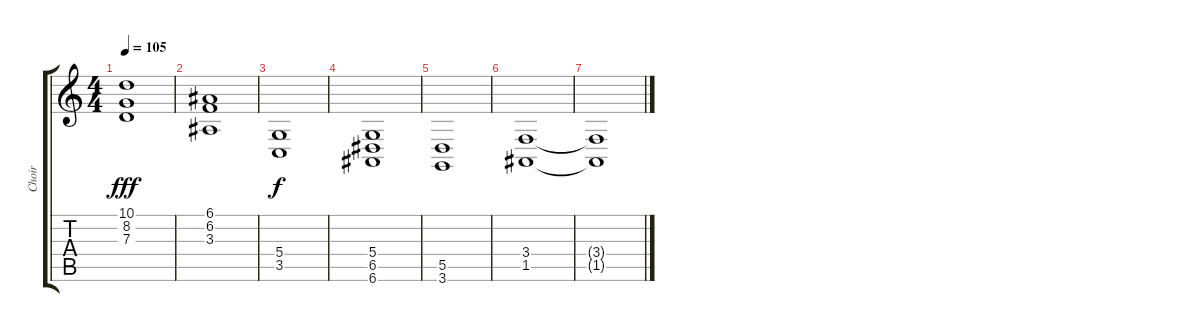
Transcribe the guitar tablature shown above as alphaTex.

\track ("Choir" "Choir") {instrument choiraahs}
\staff {score tabs}
\tuning (E4 B3 G3 D3 A2 E2) {hide}
\ts (4 4)
\tempo 105
\clef g2
\ks c
(10.1 8.2 7.3).1{dy fff} |
(6.1 6.2 3.3).1 |
(5.4 3.5).1{dy f} |
(5.4 6.5 6.6).1 |
(5.5 3.6).1 |
(3.4 1.5).1 |
(3.4{t} 1.5{t}).1{volume 3 instrument choiraahs}
